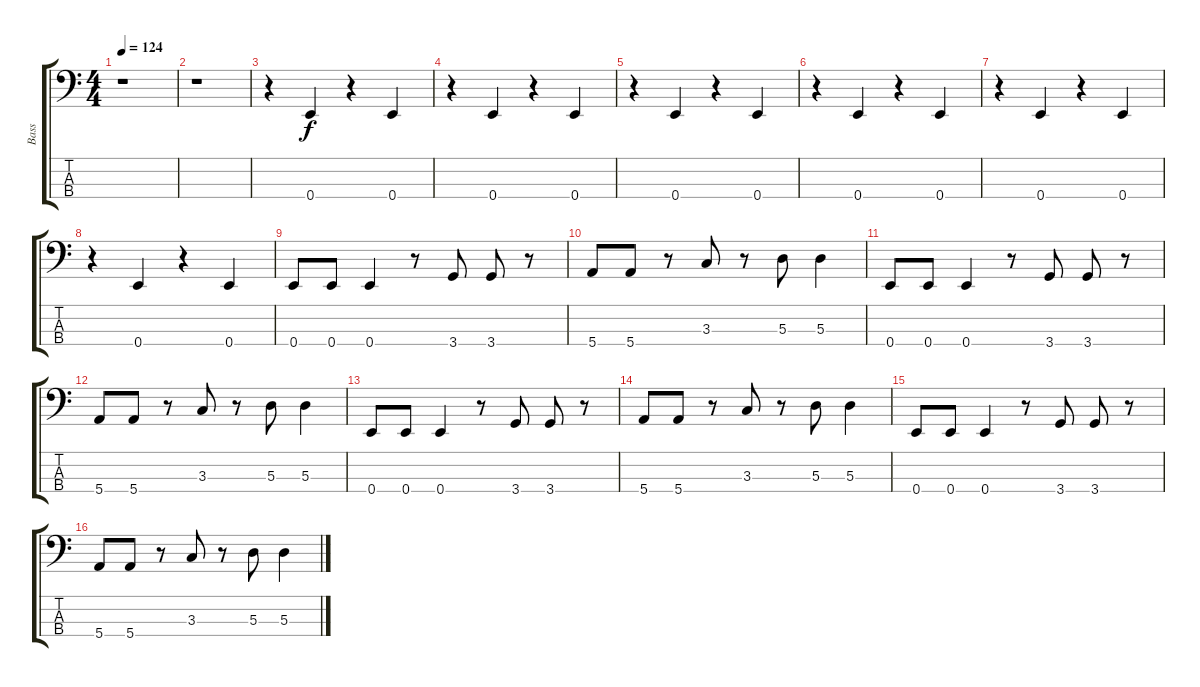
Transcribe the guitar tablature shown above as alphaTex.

\track ("Bass" "Bass") {instrument electricbassfinger}
\staff {score tabs}
\tuning (G2 D2 A1 E1) {hide}
\ts (4 4)
\tempo 124
\clef f4
\ks c
r.1{dy f instrument electricbassfinger} |
r.1 |
r.4 0.4.4 r.4 0.4.4 |
r.4 0.4.4 r.4 0.4.4 |
r.4 0.4.4 r.4 0.4.4 |
r.4 0.4.4 r.4 0.4.4 |
r.4 0.4.4 r.4 0.4.4 |
r.4 0.4.4 r.4 0.4.4 |
0.4.8 0.4.8 0.4.4 r.8 3.4.8 3.4.8 r.8 |
5.4.8 5.4.8 r.8 3.3.8 r.8 5.3.8 5.3.4 |
0.4.8 0.4.8 0.4.4 r.8 3.4.8 3.4.8 r.8 |
5.4.8 5.4.8 r.8 3.3.8 r.8 5.3.8 5.3.4 |
0.4.8 0.4.8 0.4.4 r.8 3.4.8 3.4.8 r.8 |
5.4.8 5.4.8 r.8 3.3.8 r.8 5.3.8 5.3.4 |
0.4.8 0.4.8 0.4.4 r.8 3.4.8 3.4.8 r.8 |
5.4.8 5.4.8 r.8 3.3.8 r.8 5.3.8 5.3.4
